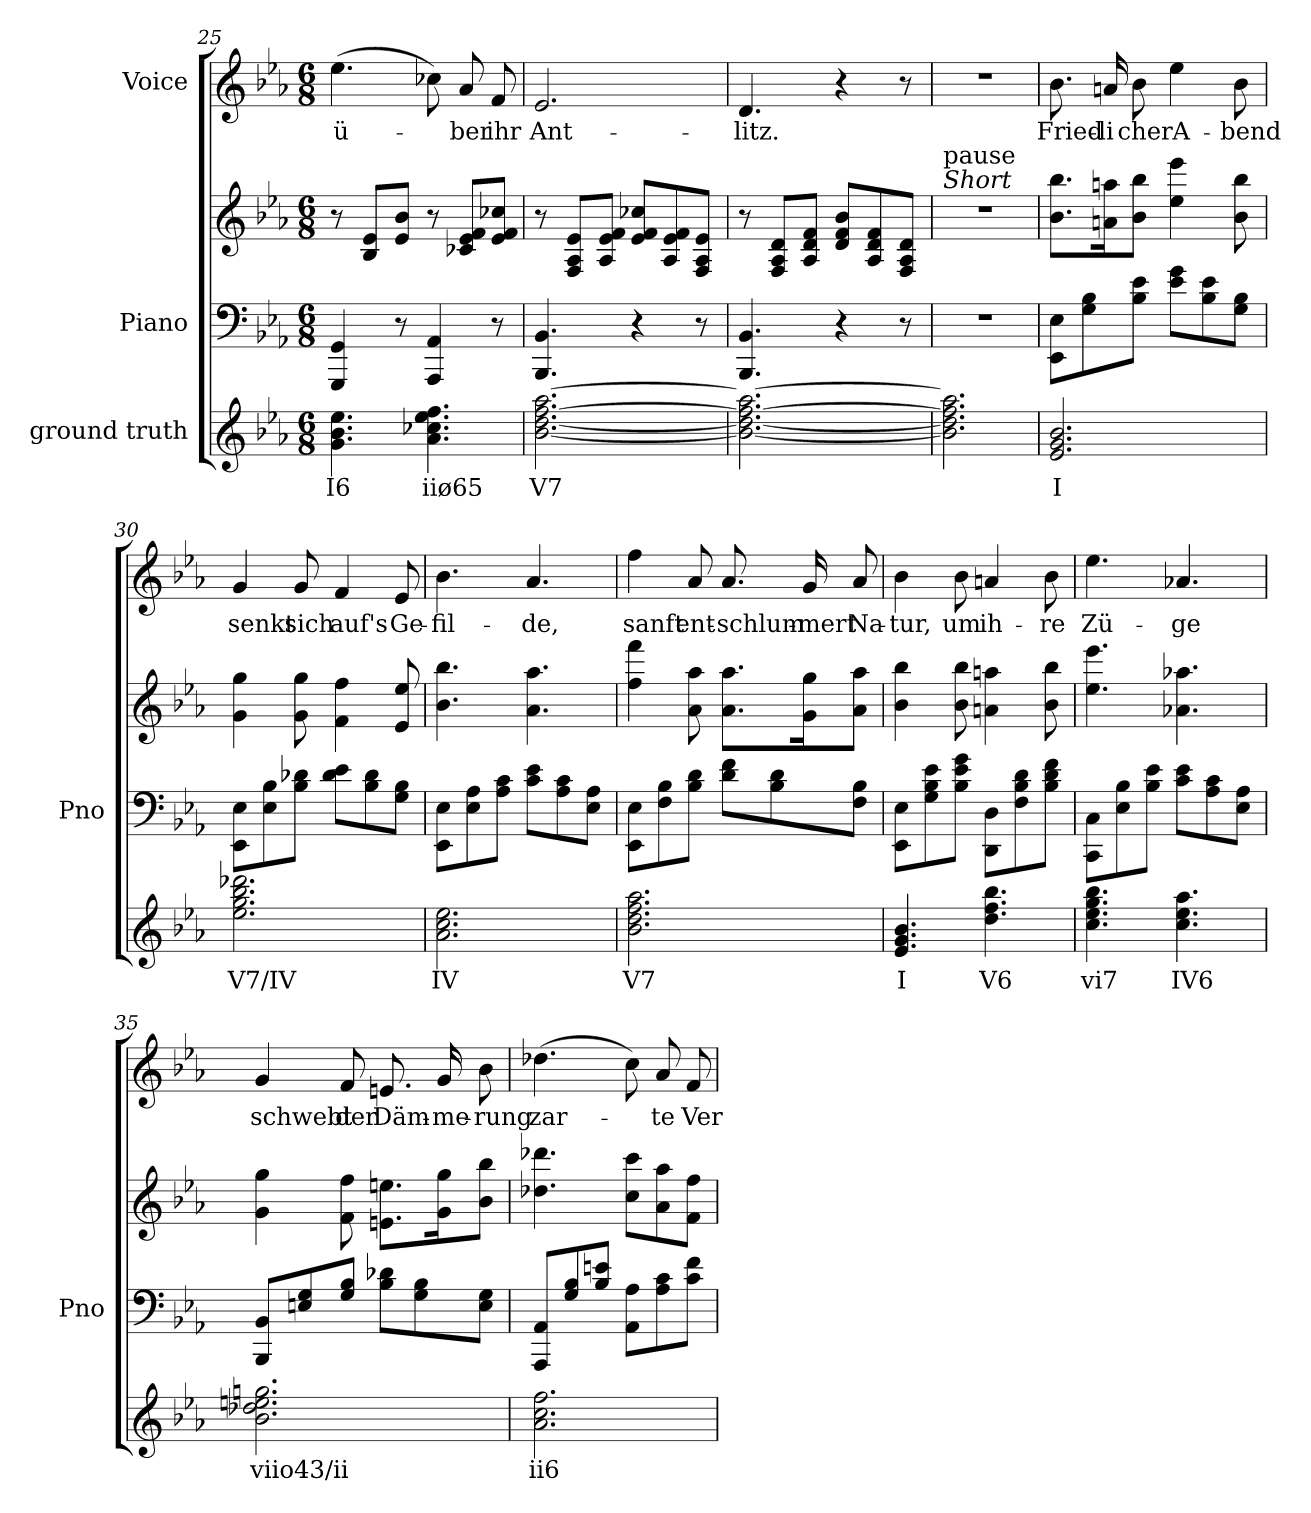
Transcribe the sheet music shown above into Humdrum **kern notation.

**kern	**text	**kern	**kern	**kern	**text
*part3	*part3	*part2	*part2	*part1	*part1
*staff4	*staff4	*staff3	*staff2	*staff1	*staff1
*I"ground truth	*	*I"Piano	*	*I"Voice	*
*	*	*I'Pno	*	*	*
*	*	*clefF4	*clefG2	*clefG2	*
*k[b-e-a-]	*	*k[b-e-a-]	*k[b-e-a-]	*k[b-e-a-]	*
*M6/8	*	*M6/8	*M6/8	*M6/8	*
=25	=25	=25	=25	=25	=25
!	!	!	!	!	!LO:LY:b
4.g 4.b- 4.ee-	I6	4GGG/ 4GG/	8r	(>4.ee-\	ü-
.	.	.	8B-/ 8e-/L	.	.
.	.	8r	8e-/ 8b-/J	.	.
4.a- 4.cc-X 4.ee- 4.ff	iiø65	4AAA-/ 4AA-/	8r	8cc-X\)	.
!	!	!	!	!	!LO:LY:b
.	.	.	8c-X/ 8e-/ 8f/L	8a-/	-ber
!	!	!	!	!	!LO:LY:b
.	.	8r	8e-/ 8f/ 8cc-X/J	8f/	ihr
=26	=26	=26	=26	=26	=26
!	!	!	!	!	!LO:LY:b
[2.b- [2.dd [2.ff [2.aa-	V7	4.BBB-/ 4.BB-/	8r	2.e-/	Ant-
.	.	.	8F/ 8A-/ 8e-/L	.	.
.	.	.	8A-/ 8e-/ 8f/J	.	.
.	.	4r	8e-/ 8f/ 8cc-X/L	.	.
.	.	.	8A-/ 8e-/ 8f/	.	.
.	.	8r	8F/ 8A-/ 8e-/J	.	.
=27	=27	=27	=27	=27	=27
!	!	!	!	!	!LO:LY:b
2.b-_ 2.dd_ 2.ff_ 2.aa-_	.	4.BBB-/ 4.BB-/	8r	4.d/	-litz.
.	.	.	8F/ 8A-/ 8d/L	.	.
.	.	.	8A-/ 8d/ 8f/J	.	.
.	.	4r	8d/ 8f/ 8b-/L	4r	.
.	.	.	8A-/ 8d/ 8f/	.	.
.	.	8r	8F/ 8A-/ 8d/J	8r	.
=28	=28	=28	=28	=28	=28
!	!	!	!LO:TX:a:i:t=Short	!	!
!	!	!	!LO:TX:a:t=pause	!	!
2.b-] 2.dd] 2.ff] 2.aa-]	.	2.r	2.r	2.r	.
=29	=29	=29	=29	=29	=29
!	!	!	!	!	!LO:LY:b
2.e- 2.g 2.b-	I	8EE-\ 8E-\L	8.b-\ 8.bb-\L	8.b-\	Fried-
.	.	8G\ 8B-\	.	.	.
!	!	!	!	!	!LO:LY:b
.	.	.	16an\ 16aan\K	16an/	-li
!	!	!	!	!	!LO:LY:b
.	.	8B-\ 8e-\J	8b-\ 8bb-\J	8b-\	cher
!	!	!	!	!	!LO:LY:b
.	.	8e-\ 8g\L	4ee-\ 4eee-\	4ee-\	A-
.	.	8B-\ 8e-\	.	.	.
!	!	!	!	!	!LO:LY:b
.	.	8G\ 8B-\J	8b-\ 8bb-\	8b-\	-bend
=30	=30	=30	=30	=30	=30
!	!	!	!	!	!LO:LY:b
2.ee- 2.gg 2.bb- 2.ddd-X	V7/IV	8EE-\ 8E-\L	4g\ 4gg\	4g/	senkt
.	.	8E-\ 8B-\	.	.	.
!	!	!	!	!	!LO:LY:b
.	.	8B-\ 8d-X\J	8g\ 8gg\	8g/	sich
!	!	!	!	!	!LO:LY:b
.	.	8d-\ 8e-\L	4f\ 4ff\	4f/	auf's
.	.	8B-\ 8d-\	.	.	.
!	!	!	!	!	!LO:LY:b
.	.	8G\ 8B-\J	8e-/ 8ee-/	8e-/	Ge-
=31	=31	=31	=31	=31	=31
!	!	!	!	!	!LO:LY:b
2.a- 2.cc 2.ee-	IV	8EE-\ 8E-\L	4.b-\ 4.bb-\	4.b-\	-fil-
.	.	8E-\ 8A-\	.	.	.
.	.	8A-\ 8c\J	.	.	.
!	!	!	!	!	!LO:LY:b
.	.	8c\ 8e-\L	4.a-\ 4.aa-\	4.a-/	-de,
.	.	8A-\ 8c\	.	.	.
.	.	8E-\ 8A-\J	.	.	.
=32	=32	=32	=32	=32	=32
!	!	!	!	!	!LO:LY:b
2.b- 2.dd 2.ff 2.aa-	V7	8EE-\ 8E-\L	4ff\ 4fff\	4ff\	sanft
.	.	8F\ 8B-\	.	.	.
!	!	!	!	!	!LO:LY:b
.	.	8B-\ 8d\J	8a-\ 8aa-\	8a-/	ent-
!	!	!	!	!	!LO:LY:b
.	.	8d\ 8f\L	8.a-\ 8.aa-\L	8.a-/	-schlum-
.	.	8B-\ 8d\	.	.	.
!	!	!	!	!	!LO:LY:b
.	.	.	16g\ 16gg\K	16g/	-mert
!	!	!	!	!	!LO:LY:b
.	.	8F\ 8B-\J	8a-\ 8aa-\J	8a-/	Na-
=33	=33	=33	=33	=33	=33
!	!	!	!	!	!LO:LY:b
4.e- 4.g 4.b-	I	8EE-\ 8E-\L	4b-\ 4bb-\	4b-\	-tur,
.	.	8G\ 8B-\ 8e-\	.	.	.
!	!	!	!	!	!LO:LY:b
.	.	8B-\ 8e-\ 8g\J	8b-\ 8bb-\	8b-\	um
!	!	!	!	!	!LO:LY:b
4.dd 4.ff 4.bb-	V6	8DD\ 8D\L	4an\ 4aan\	4an/	ih-
.	.	8F\ 8B-\ 8d\	.	.	.
!	!	!	!	!	!LO:LY:b
.	.	8B-\ 8d\ 8f\J	8b-\ 8bb-\	8b-\	-re
=34	=34	=34	=34	=34	=34
!	!	!	!	!	!LO:LY:b
4.cc 4.ee- 4.gg 4.bb-	vi7	8CC\ 8C\L	4.ee-\ 4.eee-\	4.ee-\	Zü-
.	.	8E-\ 8B-\	.	.	.
.	.	8B-\ 8e-\J	.	.	.
!	!	!	!	!	!LO:LY:b
4.cc 4.ee- 4.aa-	IV6	8c\ 8e-\L	4.a-X\ 4.aa-X\	4.a-X/	-ge
.	.	8A-\ 8c\	.	.	.
.	.	8E-\ 8A-\J	.	.	.
=35	=35	=35	=35	=35	=35
!	!	!	!	!	!LO:LY:b
2.b- 2.dd-X 2.een 2.ggn	viio43/ii	8BBB-/ 8BB-/L	4g\ 4gg\	4g/	schwebt
.	.	8En/ 8G/	.	.	.
!	!	!	!	!	!LO:LY:b
.	.	8G/ 8B-/J	8f\ 8ff\	8f/	der
!	!	!	!	!	!LO:LY:b
.	.	8B-\ 8d-X\L	8.en\ 8.een\L	8.en/	Däm-
.	.	8G\ 8B-\	.	.	.
!	!	!	!	!	!LO:LY:b
.	.	.	16g\ 16gg\K	16g/	-me-
!	!	!	!	!	!LO:LY:b
.	.	8E\ 8G\J	8b-\ 8bb-\J	8b-\	-rung
=36	=36	=36	=36	=36	=36
!	!	!	!	!	!LO:LY:b
2.a- 2.cc 2.ff	ii6	8AAA-/ 8AA-/L	4.dd-X\ 4.ddd-X\	(>4.dd-X\	zar-
.	.	8G/ 8B-/	.	.	.
.	.	8B-/ 8en/J	.	.	.
.	.	8AA-\ 8A-\L	8cc\ 8ccc\L	8cc\)	.
!	!	!	!	!	!LO:LY:b
.	.	8A-\ 8c\	8a-\ 8aa-\	8a-/	te
!	!	!	!	!	!LO:LY:b
.	.	8c\ 8f\J	8f\ 8ff\J	8f/	Ver-
=	=	=	=	=	=
*-	*-	*-	*-	*-	*-
